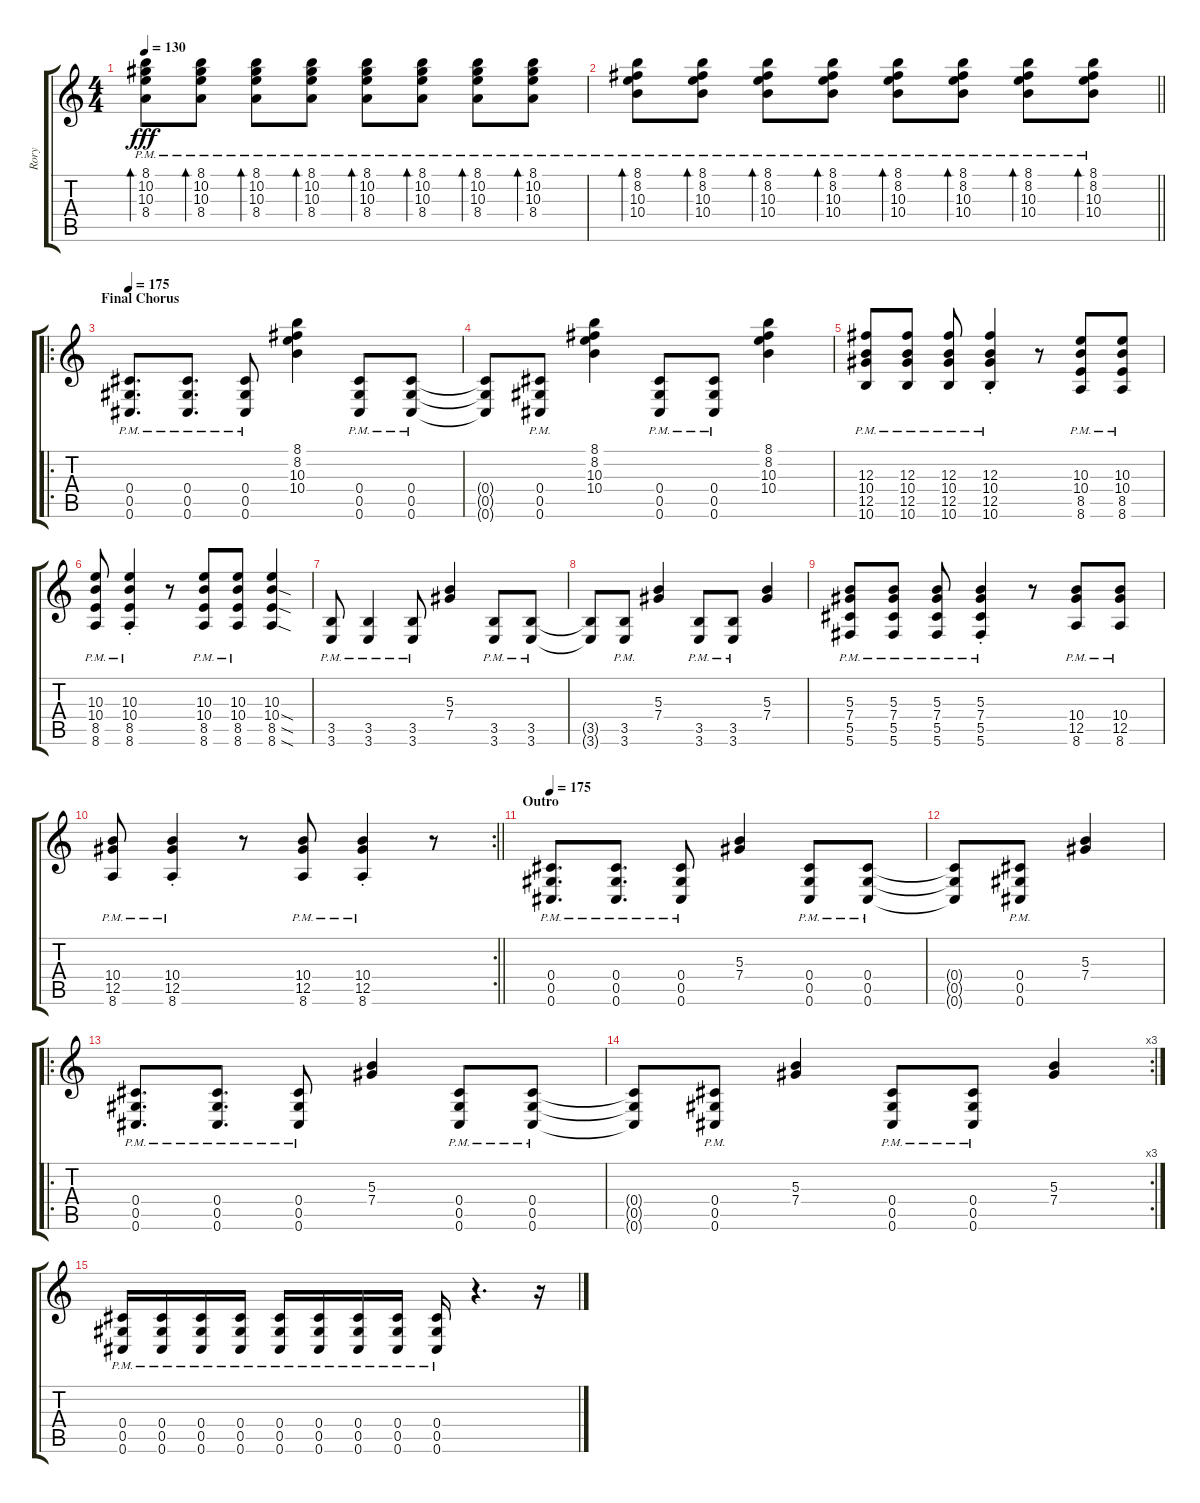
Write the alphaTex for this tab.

\track ("Rory" "Rory") {instrument distortionguitar}
\staff {score tabs}
\tuning (Eb4 Bb3 Gb3 Db3 Ab2 Db2) {hide}
\ts (4 4)
\tempo 130
\clef g2
\ks c
(8.1{pm} 10.2{pm} 10.3{pm} 8.4{pm}).8{bd 480 dy fff} (8.1{pm} 10.2{pm} 10.3{pm} 8.4{pm}).8{bd 480} (8.1{pm} 10.2{pm} 10.3{pm} 8.4{pm}).8{bd 480} (8.1{pm} 10.2{pm} 10.3{pm} 8.4{pm}).8{bd 480} (8.1{pm} 10.2{pm} 10.3{pm} 8.4{pm}).8{bd 480} (8.1{pm} 10.2{pm} 10.3{pm} 8.4{pm}).8{bd 480} (8.1{pm} 10.2{pm} 10.3{pm} 8.4{pm}).8{bd 480} (8.1{pm} 10.2{pm} 10.3{pm} 8.4{pm}).8{bd 480} |
\barLineRight lightlight
(8.1{pm} 8.2{pm} 10.3{pm} 10.4{pm}).8{bd 480} (8.1{pm} 8.2{pm} 10.3{pm} 10.4{pm}).8{bd 480} (8.1{pm} 8.2{pm} 10.3{pm} 10.4{pm}).8{bd 480} (8.1{pm} 8.2{pm} 10.3{pm} 10.4{pm}).8{bd 480} (8.1{pm} 8.2{pm} 10.3{pm} 10.4{pm}).8{bd 480} (8.1{pm} 8.2{pm} 10.3{pm} 10.4{pm}).8{bd 480} (8.1{pm} 8.2{pm} 10.3{pm} 10.4{pm}).8{bd 480} (8.1{pm} 8.2{pm} 10.3{pm} 10.4{pm}).8{bd 480} |
\ro
\section ("" "Final Chorus")
\tempo 175
(0.4{pm} 0.5{pm} 0.6{pm}).8{d instrument distortionguitar} (0.4{pm} 0.5{pm} 0.6{pm}).8{d} (0.4{pm} 0.5{pm} 0.6{pm}).8 (8.1 8.2 10.3 10.4).4 (0.4{pm} 0.5{pm} 0.6{pm}).8 (0.4{pm} 0.5{pm} 0.6{pm}).8 |
(0.4{t} 0.5{t} 0.6{t}).8 (0.4{pm} 0.5{pm} 0.6{pm}).8 (8.1 8.2 10.3 10.4).4 (0.4{pm} 0.5{pm} 0.6{pm}).8 (0.4{pm} 0.5{pm} 0.6{pm}).8 (8.1 8.2 10.3 10.4).4 |
(12.3{pm} 10.4{pm} 12.5{pm} 10.6{pm}).8 (12.3{pm} 10.4{pm} 12.5{pm} 10.6{pm}).8 (12.3{pm} 10.4{pm} 12.5{pm} 10.6{pm}).8 (12.3{pm} 10.4{pm st} 12.5{pm st} 10.6{pm st}).4 r.8 (10.3{pm} 10.4{pm} 8.5{pm} 8.6{pm}).8 (10.3{pm} 10.4{pm} 8.5{pm} 8.6{pm}).8 |
(10.3{pm} 10.4{pm} 8.5{pm} 8.6{pm}).8 (10.3{pm} 10.4{pm st} 8.5{pm st} 8.6{pm st}).4 r.8 (10.3{pm} 10.4{pm} 8.5{pm} 8.6{pm}).8 (10.3{pm} 10.4{pm} 8.5{pm} 8.6{pm}).8 (10.3 10.4{sod} 8.5{sod} 8.6{sod}).4 |
(3.5 3.6{pm}).8 (3.5{pm} 3.6{pm}).4 (3.5{pm} 3.6{pm}).8 (5.3 7.4).4 (3.5{pm} 3.6{pm}).8 (3.5{pm} 3.6{pm}).8 |
(3.5{t} 3.6{t}).8 (3.5{pm} 3.6{pm}).8 (5.3 7.4).4 (3.5{pm} 3.6{pm}).8 (3.5{pm} 3.6{pm}).8 (5.3 7.4).4 |
(5.3{pm} 7.4{pm} 5.5{pm} 5.6{pm}).8 (5.3{pm} 7.4{pm} 5.5{pm} 5.6{pm}).8 (5.3{pm} 7.4{pm} 5.5{pm} 5.6{pm}).8 (5.3{pm} 7.4{pm st} 5.5{pm st} 5.6{pm st}).4 r.8 (10.4{pm} 12.5{pm} 8.6{pm}).8 (10.4{pm} 12.5{pm} 8.6{pm}).8 |
\rc 2
\barLineRight lightlight
(10.4{pm} 12.5{pm} 8.6{pm}).8 (10.4{pm st} 12.5{pm st} 8.6{pm st}).4 r.8 (10.4{pm} 12.5{pm} 8.6{pm}).8 (10.4{pm st} 12.5{pm st} 8.6{pm st}).4 r.8 |
\section ("" "Outro")
\tempo 175
(0.4{pm} 0.5{pm} 0.6{pm}).8{d} (0.4{pm} 0.5{pm} 0.6{pm}).8{d} (0.4{pm} 0.5{pm} 0.6{pm}).8 (5.3 7.4).4 (0.4{pm} 0.5{pm} 0.6{pm}).8 (0.4{pm} 0.5{pm} 0.6{pm}).8 |
(0.4{t} 0.5{t} 0.6{t}).8 (0.4{pm} 0.5{pm} 0.6{pm}).8 (5.3 7.4).4 |
\ro
(0.4{pm} 0.5{pm} 0.6{pm}).8{d} (0.4{pm} 0.5{pm} 0.6{pm}).8{d} (0.4{pm} 0.5{pm} 0.6{pm}).8 (5.3 7.4).4 (0.4{pm} 0.5{pm} 0.6{pm}).8 (0.4{pm} 0.5{pm} 0.6{pm}).8 |
\rc 3
(0.4{t} 0.5{t} 0.6{t}).8 (0.4{pm} 0.5{pm} 0.6{pm}).8 (5.3 7.4).4 (0.4{pm} 0.5{pm} 0.6{pm}).8 (0.4{pm} 0.5{pm} 0.6{pm}).8 (5.3 7.4).4 |
(0.4{pm} 0.5{pm} 0.6{pm}).16 (0.4{pm} 0.5{pm} 0.6{pm}).16 (0.4{pm} 0.5{pm} 0.6{pm}).16 (0.4{pm} 0.5{pm} 0.6{pm}).16 (0.4{pm} 0.5{pm} 0.6{pm}).16 (0.4{pm} 0.5{pm} 0.6{pm}).16 (0.4{pm} 0.5{pm} 0.6{pm}).16 (0.4{pm} 0.5{pm} 0.6{pm}).16 (0.4{pm} 0.5{pm} 0.6{pm}).16 r.4{d} r.16
